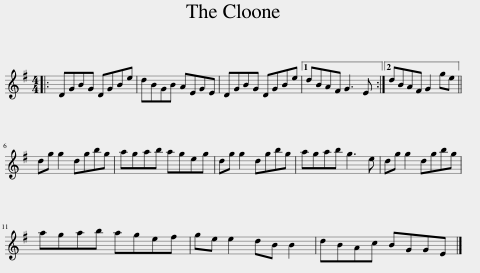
X:1
L:1/8
M:4/4
I:linebreak $
K:G
V:1 treble
V:1
|: DGBG DGBe | dBGB AEGE | DGBG DGBe |1 dBAF G3 E :|2 dBAF G2 ge ||$ %5
 dg g2 dgbg | agab ageg | dg g2 dgbg | agab g3 e | dg g2 dgbg |$ %10
 agab agef | ge e2 dB B2 | dBAc BGGE |] %13
